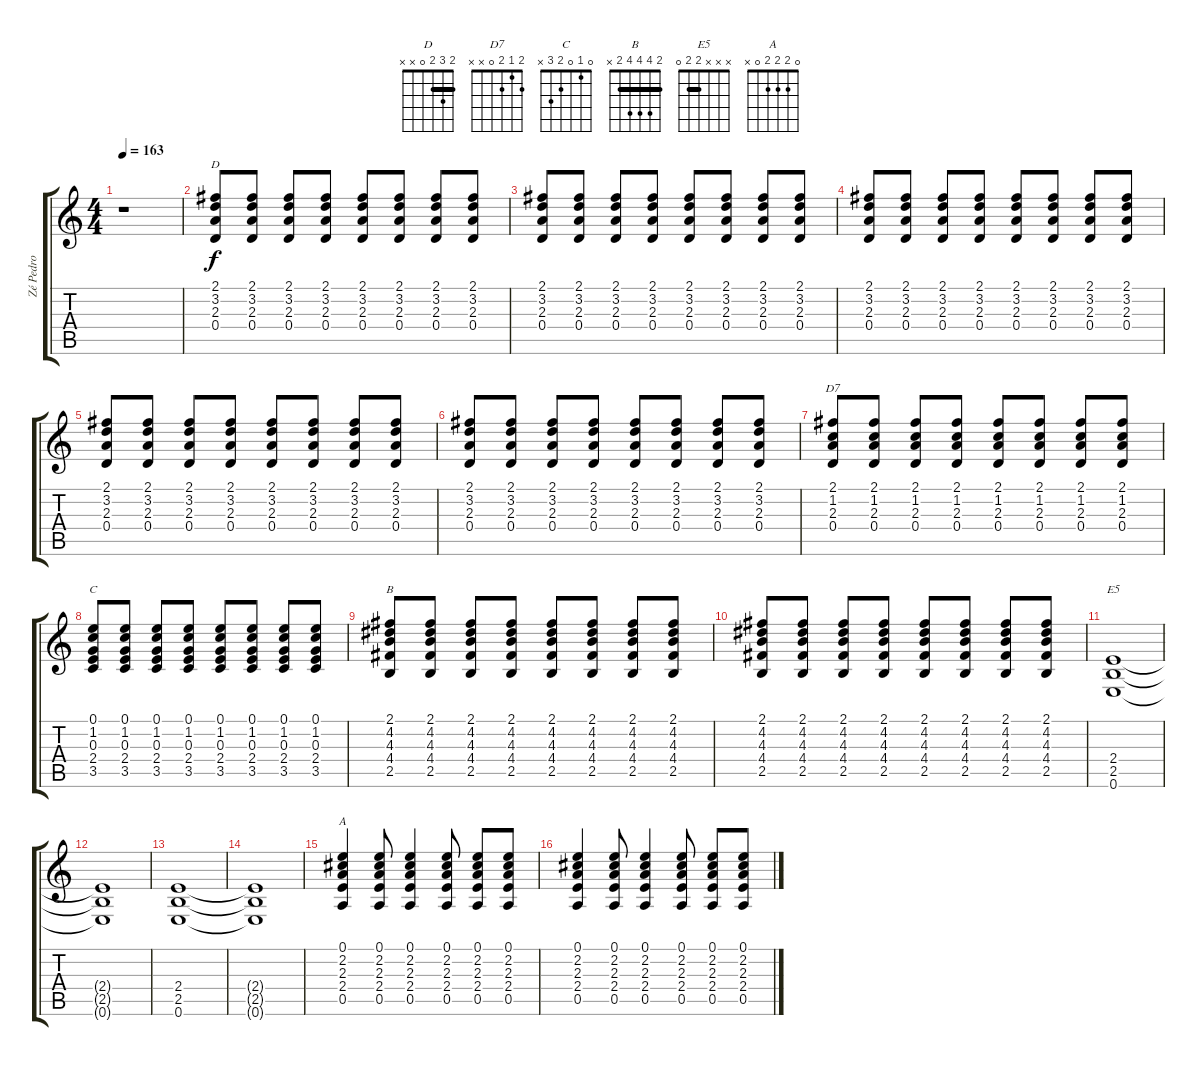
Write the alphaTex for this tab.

\track ("Zé Pedro" "Zé Pedro") {instrument distortionguitar}
\staff {score tabs}
\tuning (E4 B3 G3 D3 A2 E2) {hide}
\chord ("D" 2 3 2 0 x x) {barre 2}
\chord ("D7" 2 1 2 0 x x)
\chord ("C" 0 1 0 2 3 x)
\chord ("B" 2 4 4 4 2 x) {barre 2}
\chord ("E5" x x x 2 2 0) {barre 2}
\chord ("A" 0 2 2 2 0 x)
\ts (4 4)
\tempo 163
\clef g2
\ks c
r.1{dy f} |
(2.1 3.2 2.3 0.4).8{ch "D"} (2.1 3.2 2.3 0.4).8 (2.1 3.2 2.3 0.4).8 (2.1 3.2 2.3 0.4).8 (2.1 3.2 2.3 0.4).8 (2.1 3.2 2.3 0.4).8 (2.1 3.2 2.3 0.4).8 (2.1 3.2 2.3 0.4).8 |
(2.1 3.2 2.3 0.4).8 (2.1 3.2 2.3 0.4).8 (2.1 3.2 2.3 0.4).8 (2.1 3.2 2.3 0.4).8 (2.1 3.2 2.3 0.4).8 (2.1 3.2 2.3 0.4).8 (2.1 3.2 2.3 0.4).8 (2.1 3.2 2.3 0.4).8 |
(2.1 3.2 2.3 0.4).8 (2.1 3.2 2.3 0.4).8 (2.1 3.2 2.3 0.4).8 (2.1 3.2 2.3 0.4).8 (2.1 3.2 2.3 0.4).8 (2.1 3.2 2.3 0.4).8 (2.1 3.2 2.3 0.4).8 (2.1 3.2 2.3 0.4).8 |
(2.1 3.2 2.3 0.4).8 (2.1 3.2 2.3 0.4).8 (2.1 3.2 2.3 0.4).8 (2.1 3.2 2.3 0.4).8 (2.1 3.2 2.3 0.4).8 (2.1 3.2 2.3 0.4).8 (2.1 3.2 2.3 0.4).8 (2.1 3.2 2.3 0.4).8 |
(2.1 3.2 2.3 0.4).8 (2.1 3.2 2.3 0.4).8 (2.1 3.2 2.3 0.4).8 (2.1 3.2 2.3 0.4).8 (2.1 3.2 2.3 0.4).8 (2.1 3.2 2.3 0.4).8 (2.1 3.2 2.3 0.4).8 (2.1 3.2 2.3 0.4).8 |
(2.1 1.2 2.3 0.4).8{ch "D7"} (2.1 1.2 2.3 0.4).8 (2.1 1.2 2.3 0.4).8 (2.1 1.2 2.3 0.4).8 (2.1 1.2 2.3 0.4).8 (2.1 1.2 2.3 0.4).8 (2.1 1.2 2.3 0.4).8 (2.1 1.2 2.3 0.4).8 |
(0.1 1.2 0.3 2.4 3.5).8{ch "C"} (0.1 1.2 0.3 2.4 3.5).8 (0.1 1.2 0.3 2.4 3.5).8 (0.1 1.2 0.3 2.4 3.5).8 (0.1 1.2 0.3 2.4 3.5).8 (0.1 1.2 0.3 2.4 3.5).8 (0.1 1.2 0.3 2.4 3.5).8 (0.1 1.2 0.3 2.4 3.5).8 |
(2.1 4.2 4.3 4.4 2.5).8{ch "B"} (2.1 4.2 4.3 4.4 2.5).8 (2.1 4.2 4.3 4.4 2.5).8 (2.1 4.2 4.3 4.4 2.5).8 (2.1 4.2 4.3 4.4 2.5).8 (2.1 4.2 4.3 4.4 2.5).8 (2.1 4.2 4.3 4.4 2.5).8 (2.1 4.2 4.3 4.4 2.5).8 |
(2.1 4.2 4.3 4.4 2.5).8 (2.1 4.2 4.3 4.4 2.5).8 (2.1 4.2 4.3 4.4 2.5).8 (2.1 4.2 4.3 4.4 2.5).8 (2.1 4.2 4.3 4.4 2.5).8 (2.1 4.2 4.3 4.4 2.5).8 (2.1 4.2 4.3 4.4 2.5).8 (2.1 4.2 4.3 4.4 2.5).8 |
(2.4 2.5 0.6).1{ch "E5"} |
(2.4{t} 2.5{t} 0.6{t}).1 |
(2.4 2.5 0.6).1 |
(2.4{t} 2.5{t} 0.6{t}).1 |
(0.1 2.2 2.3 2.4 0.5).4{ch "A"} (0.1 2.2 2.3 2.4 0.5).8 (0.1 2.2 2.3 2.4 0.5).4 (0.1 2.2 2.3 2.4 0.5).8 (0.1 2.2 2.3 2.4 0.5).8 (0.1 2.2 2.3 2.4 0.5).8 |
(0.1 2.2 2.3 2.4 0.5).4 (0.1 2.2 2.3 2.4 0.5).8 (0.1 2.2 2.3 2.4 0.5).4 (0.1 2.2 2.3 2.4 0.5).8 (0.1 2.2 2.3 2.4 0.5).8 (0.1 2.2 2.3 2.4 0.5).8
